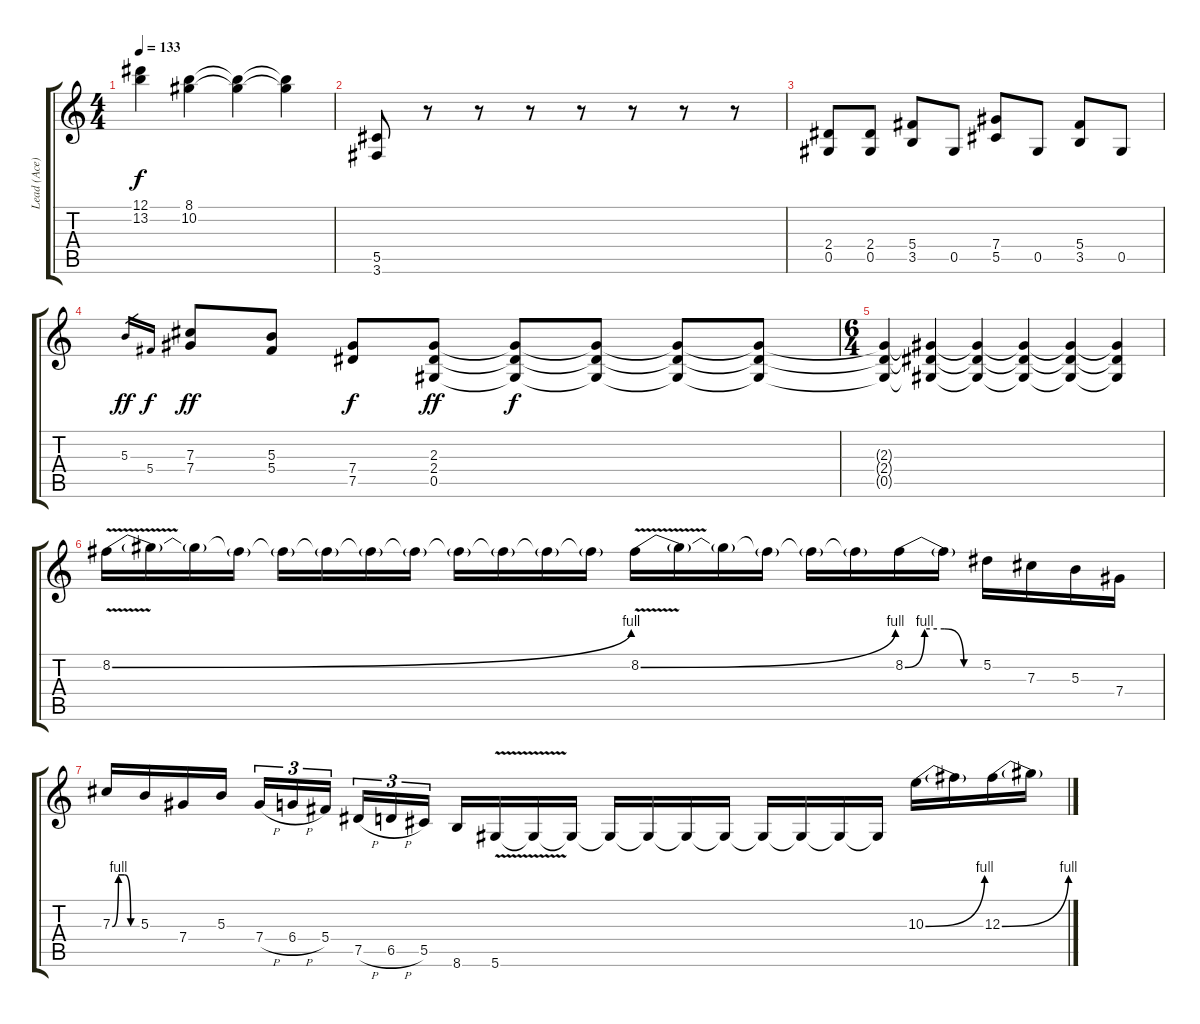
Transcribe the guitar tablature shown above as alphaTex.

\track ("Lead (Ace)" "Lead (Ace)") {instrument distortionguitar}
\staff {score tabs}
\tuning (Eb4 Bb3 Gb3 Db3 Ab2 Eb2) {hide}
\ts (4 4)
\tempo 133
\clef g2
\ks c
(12.1 13.2).4{dy f} (8.1 10.2).4 (8.1{t} 10.2{t}).4 (8.1{t} 10.2{t}).4 |
(5.5 3.6).8 r.8 r.8 r.8 r.8 r.8 r.8 r.8 |
(2.4 0.5).8 (2.4 0.5).8 (5.4 3.5).8 0.5.8 (7.4 5.5).8 0.5.8 (5.4 3.5).8 0.5.8 |
5.3.16{gr dy ff} 5.4.16{gr dy f} (7.3 7.4).8{dy ff} (5.3 5.4).8 (7.4 7.5).8{dy f} (2.3 2.4 0.5).8{dy ff} (2.3{t} 2.4{t} 0.5{t}).8{dy f} (2.3{t} 2.4{t} 0.5{t}).8 (2.3{t} 2.4{t} 0.5{t}).8 (2.3{t} 2.4{t} 0.5{t}).8 |
\ts (6 4)
(2.3{t} 2.4{t} 0.5{t}).4 (2.3{t} 2.4{t} 0.5{t}).4 (2.3{t} 2.4{t} 0.5{t}).4 (2.3{t} 2.4{t} 0.5{t}).4 (2.3{t} 2.4{t} 0.5{t}).4 (2.3{t} 2.4{t} 0.5{t}).4 |
8.2{be (bend 0 0 60 4) v}.16 8.2{t}.16 8.2{t}.16 8.2{t}.16 8.2{t}.16 8.2{t}.16 8.2{t}.16 8.2{t}.16 8.2{t}.16 8.2{t}.16 8.2{t}.16 8.2{t}.16 8.2{be (bend 0 0 60 4) v}.16 8.2{t}.16 8.2{t}.16 8.2{t}.16 8.2{t}.16 8.2{t}.16 8.2{be (custom 0 0 15 4 30 4 45 0 60 0)}.16 8.2{t}.16 5.2.16 7.3.16 5.3.16 7.4.16 |
7.3{be (custom 0 0 15 4 30 4 45 0 60 0)}.16 5.3.16 7.4.16 5.3.16{beam splitsecondary} 7.4{h}.16{tu (3 2)} 6.4{h}.16{tu (3 2)} 5.4.16{tu (3 2) beam splitsecondary} 7.5{h}.16{tu (3 2)} 6.5{h}.16{tu (3 2)} 5.5.16{tu (3 2) beam splitsecondary} 8.6.16 5.6{v}.16 5.6{t}.16 5.6{t}.16 5.6{t}.16 5.6{t}.16 5.6{t}.16 5.6{t}.16 5.6{t}.16 5.6{t}.16 5.6{t}.16 5.6{t}.16 10.3{be (bend 0 0 60 4)}.16 10.3{t}.16 12.3{be (bend 0 0 60 4)}.16 12.3{t}.16
